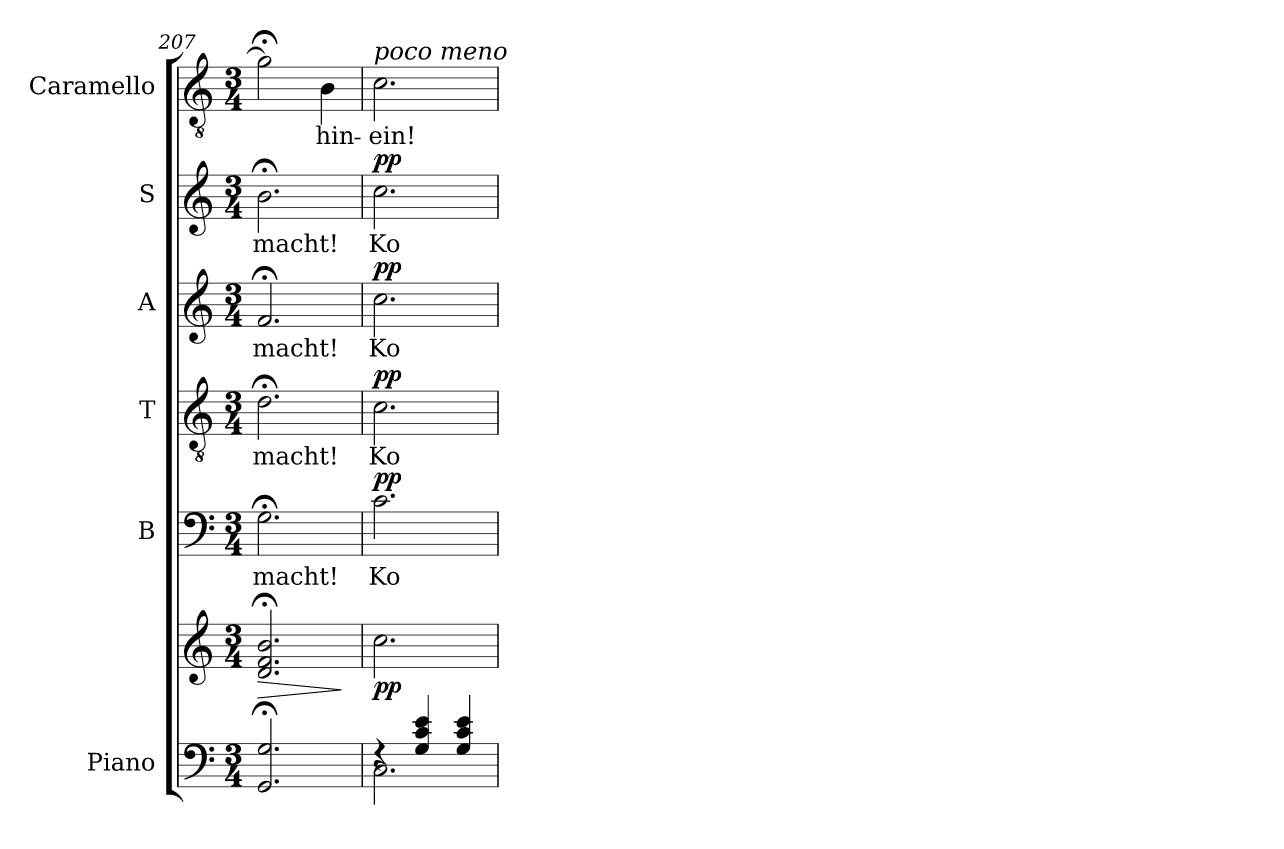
**kern	**kern	**dynam	**kern	**text	**dynam	**kern	**text	**dynam	**kern	**text	**dynam	**kern	**text	**dynam	**kern	**text
*part6	*part6	*part6	*part5	*part5	*part5	*part4	*part4	*part4	*part3	*part3	*part3	*part2	*part2	*part2	*part1	*part1
*staff7	*staff6	*staff6/7	*staff5	*staff5	*staff5	*staff4	*staff4	*staff4	*staff3	*staff3	*staff3	*staff2	*staff2	*staff2	*staff1	*staff1
*I"Piano	*	*	*I"B	*	*	*I"T	*	*	*I"A	*	*	*I"S	*	*	*I"Caramello	*
*I'Pno	*	*	*I'B	*	*	*I'T	*	*	*I'A	*	*	*I'S	*	*	*	*
!!LO:LB:g=z
*clefF4	*clefG2	*	*clefF4	*	*	*clefGv2	*	*	*clefG2	*	*	*clefG2	*	*	*clefGv2	*
*k[]	*k[]	*	*k[]	*	*	*k[]	*	*	*k[]	*	*	*k[]	*	*	*k[]	*
*M3/4	*M3/4	*	*M3/4	*	*	*M3/4	*	*	*M3/4	*	*	*M3/4	*	*	*M3/4	*
=207	=207	=207	=207	=207	=207	=207	=207	=207	=207	=207	=207	=207	=207	=207	=207	=207
!	!	!LO:HP:b	!	!LO:LY:b	!	!	!LO:LY:b	!	!	!LO:LY:b	!	!	!LO:LY:b	!	!	!
2.GG/;< 2.G/;<	2.d/;< 2.f/;< 2.b/;<	>	2.G;<\	-macht!	.	2.d;<\	-macht!	.	2.f;</	-macht!	.	2.b;<\	-macht!	.	2g;<\]	.
!	!	!	!	!	!	!	!	!	!	!	!	!	!	!	!	!LO:LY:b
.	.	.	.	.	.	.	.	.	.	.	.	.	.	.	4B\	hin-
.	.	]	.	.	.	.	.	.	.	.	.	.	.	.	.	.
=208	=208	=208	=208	=208	=208	=208	=208	=208	=208	=208	=208	=208	=208	=208	=208	=208
*^	*	*	*	*	*	*	*	*	*	*	*	*	*	*	*	*
!	!	!	!	!	!	!	!	!	!	!	!	!	!	!	!	!LO:TX:a:i:t=poco meno	!
!	!	!	!LO:DY:b	!	!LO:LY:b	!LO:DY:a	!	!LO:LY:b	!LO:DY:a	!	!LO:LY:b	!LO:DY:a	!	!LO:LY:b	!LO:DY:a	!	!LO:LY:b
4rF	2.C\	2.cc\	pp	2.c\	Ko-	pp	2.c\	Ko-	pp	2.cc\	Ko-	pp	2.cc\	Ko-	pp	2.c\	-ein!
4G/ 4c/ 4e/	.	.	.	.	.	.	.	.	.	.	.	.	.	.	.	.	.
4G/ 4c/ 4e/	.	.	.	.	.	.	.	.	.	.	.	.	.	.	.	.	.
*v	*v	*	*	*	*	*	*	*	*	*	*	*	*	*	*	*	*
=	=	=	=	=	=	=	=	=	=	=	=	=	=	=	=	=
*-	*-	*-	*-	*-	*-	*-	*-	*-	*-	*-	*-	*-	*-	*-	*-	*-
